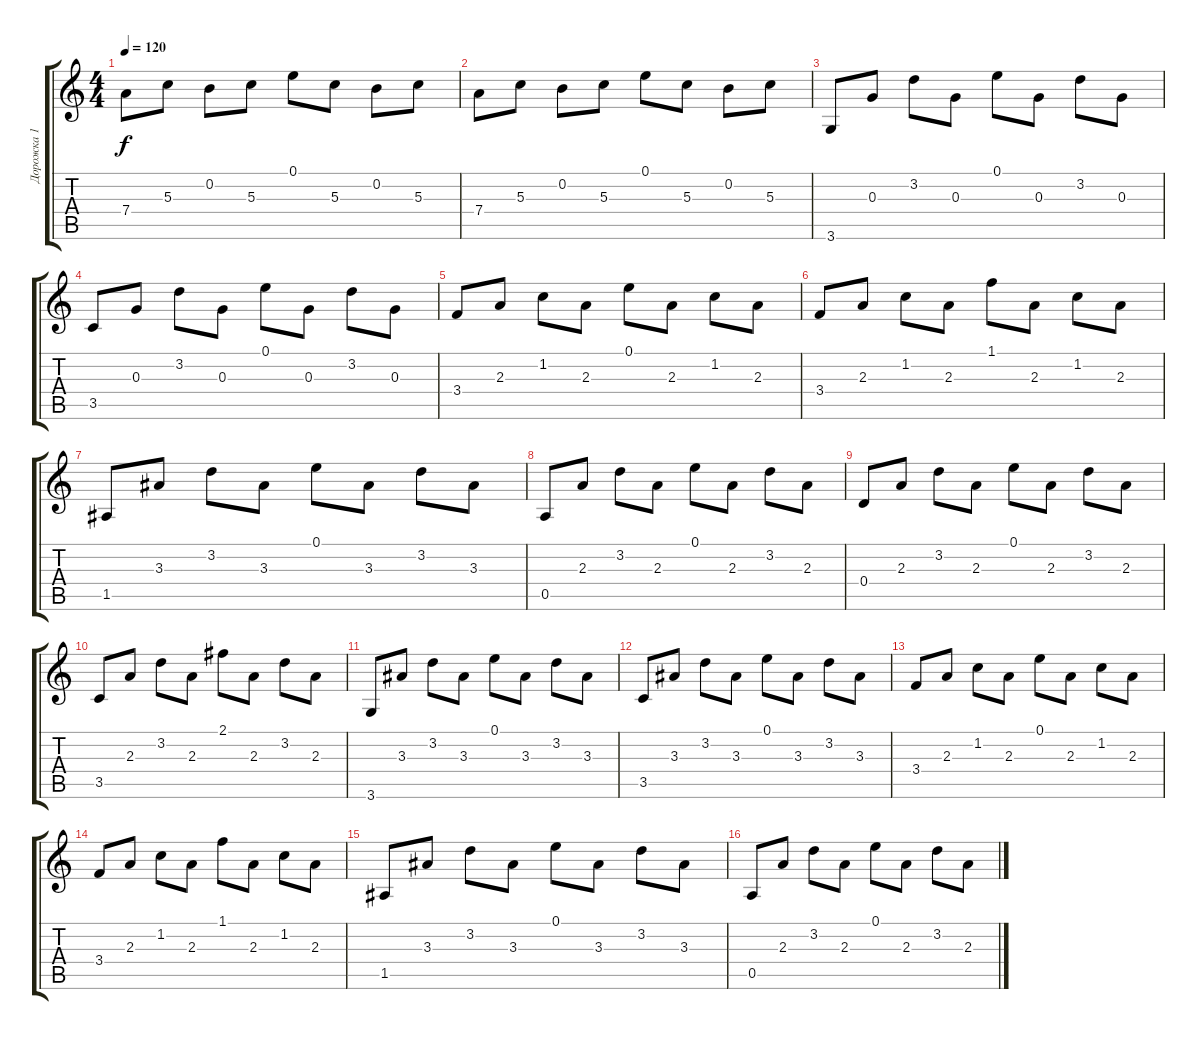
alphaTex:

\track ("Дорожка 1" "Дорожка 1") {instrument acousticguitarsteel}
\staff {score tabs}
\tuning (E4 B3 G3 D3 A2 E2) {hide}
\ts (4 4)
\tempo 120
\clef g2
\ks c
7.4.8{dy f} 5.3.8 0.2.8 5.3.8 0.1.8 5.3.8 0.2.8 5.3.8 |
7.4.8 5.3.8 0.2.8 5.3.8 0.1.8 5.3.8 0.2.8 5.3.8 |
3.6.8 0.3.8 3.2.8 0.3.8 0.1.8 0.3.8 3.2.8 0.3.8 |
3.5.8 0.3.8 3.2.8 0.3.8 0.1.8 0.3.8 3.2.8 0.3.8 |
3.4.8 2.3.8 1.2.8 2.3.8 0.1.8 2.3.8 1.2.8 2.3.8 |
3.4.8 2.3.8 1.2.8 2.3.8 1.1.8 2.3.8 1.2.8 2.3.8 |
1.5.8 3.3.8 3.2.8 3.3.8 0.1.8 3.3.8 3.2.8 3.3.8 |
0.5.8 2.3.8 3.2.8 2.3.8 0.1.8 2.3.8 3.2.8 2.3.8 |
0.4.8 2.3.8 3.2.8 2.3.8 0.1.8 2.3.8 3.2.8 2.3.8 |
3.5.8 2.3.8 3.2.8 2.3.8 2.1.8 2.3.8 3.2.8 2.3.8 |
3.6.8 3.3.8 3.2.8 3.3.8 0.1.8 3.3.8 3.2.8 3.3.8 |
3.5.8 3.3.8 3.2.8 3.3.8 0.1.8 3.3.8 3.2.8 3.3.8 |
3.4.8 2.3.8 1.2.8 2.3.8 0.1.8 2.3.8 1.2.8 2.3.8 |
3.4.8 2.3.8 1.2.8 2.3.8 1.1.8 2.3.8 1.2.8 2.3.8 |
1.5.8 3.3.8 3.2.8 3.3.8 0.1.8 3.3.8 3.2.8 3.3.8 |
0.5.8 2.3.8 3.2.8 2.3.8 0.1.8 2.3.8 3.2.8 2.3.8
